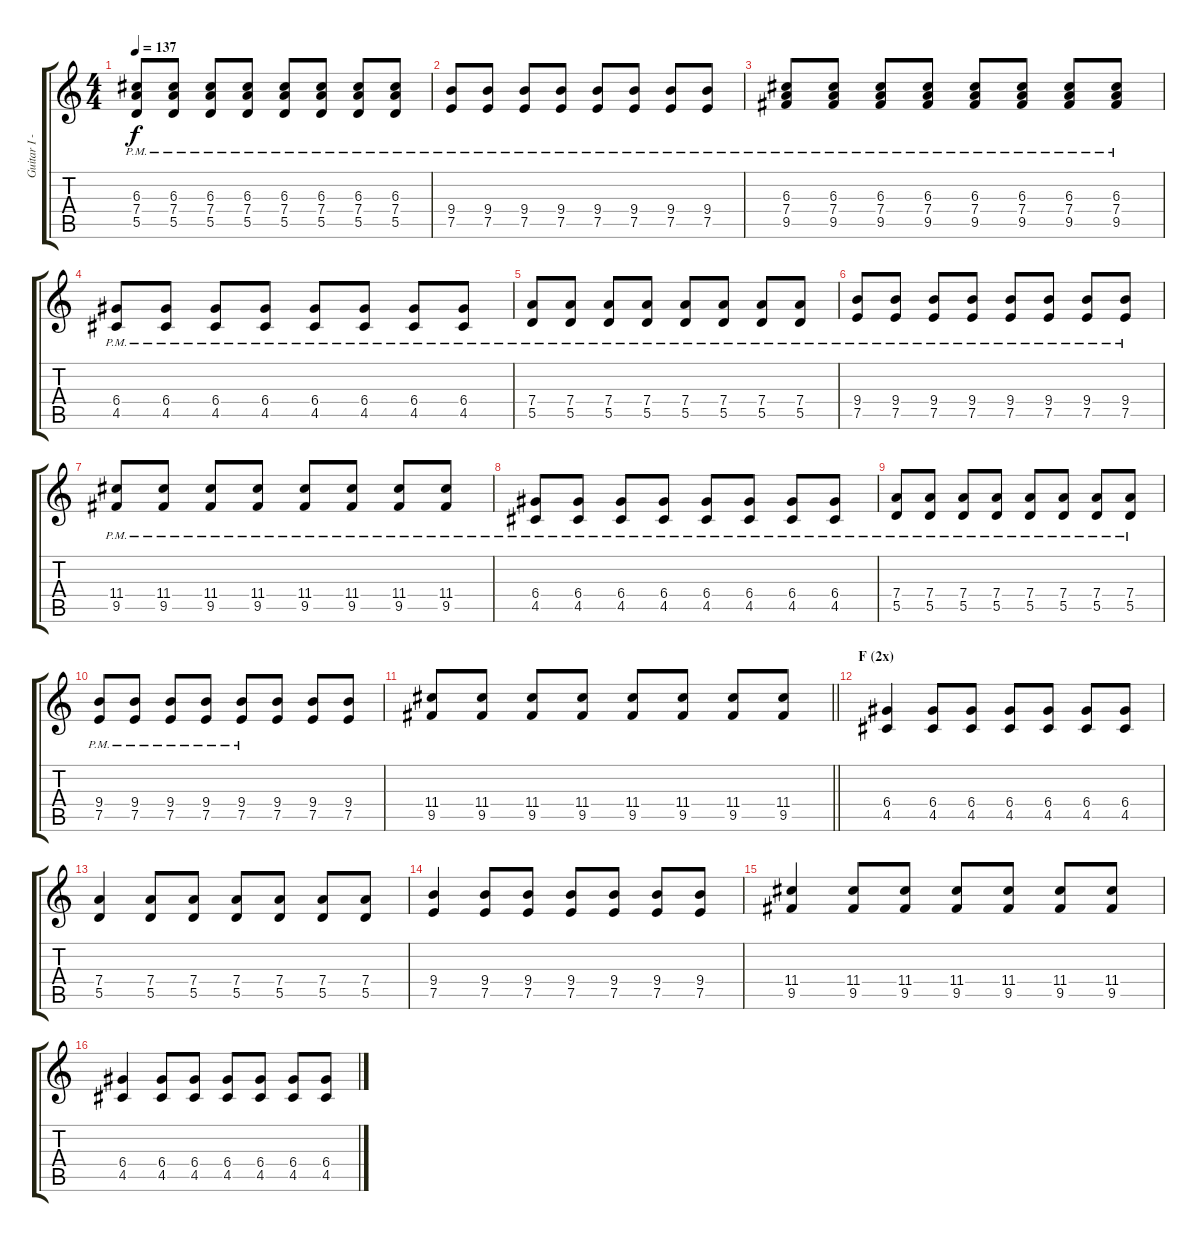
\track ("Guitar I - Gotoh" "Guitar I -") {instrument distortionguitar}
\staff {score tabs}
\tuning (E4 B3 G3 D3 A2 E2) {hide}
\ts (4 4)
\tempo 137
\clef g2
\ks c
(6.3{pm} 7.4{pm} 5.5{pm}).8{dy f} (6.3{pm} 7.4{pm} 5.5{pm}).8 (6.3{pm} 7.4{pm} 5.5{pm}).8 (6.3{pm} 7.4{pm} 5.5{pm}).8 (6.3{pm} 7.4{pm} 5.5{pm}).8 (6.3{pm} 7.4{pm} 5.5{pm}).8 (6.3{pm} 7.4{pm} 5.5{pm}).8 (6.3{pm} 7.4{pm} 5.5{pm}).8 |
(9.4 7.5{pm}).8 (9.4{pm} 7.5{pm}).8 (9.4{pm} 7.5{pm}).8 (9.4{pm} 7.5{pm}).8 (9.4{pm} 7.5{pm}).8 (9.4{pm} 7.5{pm}).8 (9.4{pm} 7.5{pm}).8 (9.4{pm} 7.5{pm}).8 |
(6.3{pm} 7.4{pm} 9.5{pm}).8 (6.3{pm} 7.4{pm} 9.5{pm}).8 (6.3{pm} 7.4{pm} 9.5{pm}).8 (6.3{pm} 7.4{pm} 9.5{pm}).8 (6.3{pm} 7.4{pm} 9.5{pm}).8 (6.3{pm} 7.4{pm} 9.5{pm}).8 (6.3{pm} 7.4{pm} 9.5{pm}).8 (6.3{pm} 7.4{pm} 9.5{pm}).8 |
(6.4{pm} 4.5{pm}).8 (6.4{pm} 4.5{pm}).8 (6.4{pm} 4.5{pm}).8 (6.4{pm} 4.5{pm}).8 (6.4{pm} 4.5{pm}).8 (6.4{pm} 4.5{pm}).8 (6.4{pm} 4.5{pm}).8 (6.4{pm} 4.5{pm}).8 |
(7.4{pm} 5.5{pm}).8 (7.4{pm} 5.5{pm}).8 (7.4{pm} 5.5{pm}).8 (7.4{pm} 5.5{pm}).8 (7.4{pm} 5.5{pm}).8 (7.4{pm} 5.5{pm}).8 (7.4{pm} 5.5{pm}).8 (7.4{pm} 5.5{pm}).8 |
(9.4{pm} 7.5{pm}).8 (9.4{pm} 7.5{pm}).8 (9.4{pm} 7.5{pm}).8 (9.4{pm} 7.5{pm}).8 (9.4{pm} 7.5{pm}).8 (9.4{pm} 7.5{pm}).8 (9.4{pm} 7.5{pm}).8 (9.4{pm} 7.5{pm}).8 |
(11.4{pm} 9.5{pm}).8 (11.4{pm} 9.5{pm}).8 (11.4{pm} 9.5{pm}).8 (11.4{pm} 9.5{pm}).8 (11.4{pm} 9.5{pm}).8 (11.4{pm} 9.5{pm}).8 (11.4{pm} 9.5{pm}).8 (11.4{pm} 9.5{pm}).8 |
(6.4{pm} 4.5{pm}).8 (6.4{pm} 4.5{pm}).8 (6.4{pm} 4.5{pm}).8 (6.4{pm} 4.5{pm}).8 (6.4{pm} 4.5{pm}).8 (6.4{pm} 4.5{pm}).8 (6.4{pm} 4.5{pm}).8 (6.4{pm} 4.5{pm}).8 |
(7.4{pm} 5.5{pm}).8 (7.4{pm} 5.5{pm}).8 (7.4{pm} 5.5{pm}).8 (7.4{pm} 5.5{pm}).8 (7.4{pm} 5.5{pm}).8 (7.4{pm} 5.5{pm}).8 (7.4{pm} 5.5{pm}).8 (7.4{pm} 5.5{pm}).8 |
(9.4{pm} 7.5{pm}).8 (9.4{pm} 7.5{pm}).8 (9.4{pm} 7.5{pm}).8 (9.4{pm} 7.5{pm}).8 (9.4{pm} 7.5{pm}).8 (9.4 7.5).8{volume 10} (9.4 7.5).8{volume 13} (9.4 7.5).8 |
\barLineRight lightlight
(11.4 9.5).8 (11.4 9.5).8 (11.4 9.5).8 (11.4 9.5).8 (11.4 9.5).8 (11.4 9.5).8 (11.4 9.5).8 (11.4 9.5).8 |
\section ("" "F (2x)")
(6.4 4.5).4 (6.4 4.5).8 (6.4 4.5).8 (6.4 4.5).8 (6.4 4.5).8 (6.4 4.5).8 (6.4 4.5).8 |
(7.4 5.5).4 (7.4 5.5).8 (7.4 5.5).8 (7.4 5.5).8 (7.4 5.5).8 (7.4 5.5).8 (7.4 5.5).8 |
(9.4 7.5).4 (9.4 7.5).8 (9.4 7.5).8 (9.4 7.5).8 (9.4 7.5).8 (9.4 7.5).8 (9.4 7.5).8 |
(11.4 9.5).4 (11.4 9.5).8 (11.4 9.5).8 (11.4 9.5).8 (11.4 9.5).8 (11.4 9.5).8 (11.4 9.5).8 |
(6.4 4.5).4 (6.4 4.5).8 (6.4 4.5).8 (6.4 4.5).8 (6.4 4.5).8 (6.4 4.5).8 (6.4 4.5).8
